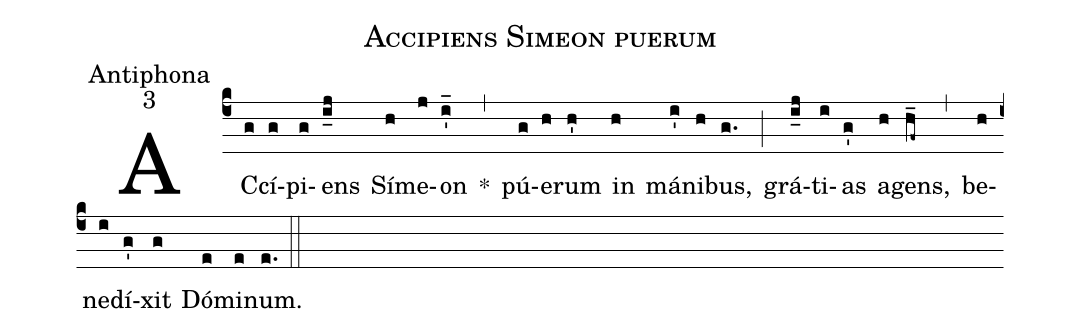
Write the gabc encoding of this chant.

name:Accipiens Simeon puerum;
office-part:Antiphona;
mode:3;
%%
(c4) AC(g)cí(g)pi(g)ens(i_j) Sí(h)me(j)on(i'_) *(,) pú(g)e(h)rum(h') in(h) má(i')ni(h)bus,(g.) (;) grá(i_j)ti(i)as(g') a(h)gens,(h_f~) (,) be(h)ne(i)dí(g')xit(g) Dó(e)mi(e)num.(e.) (::)
